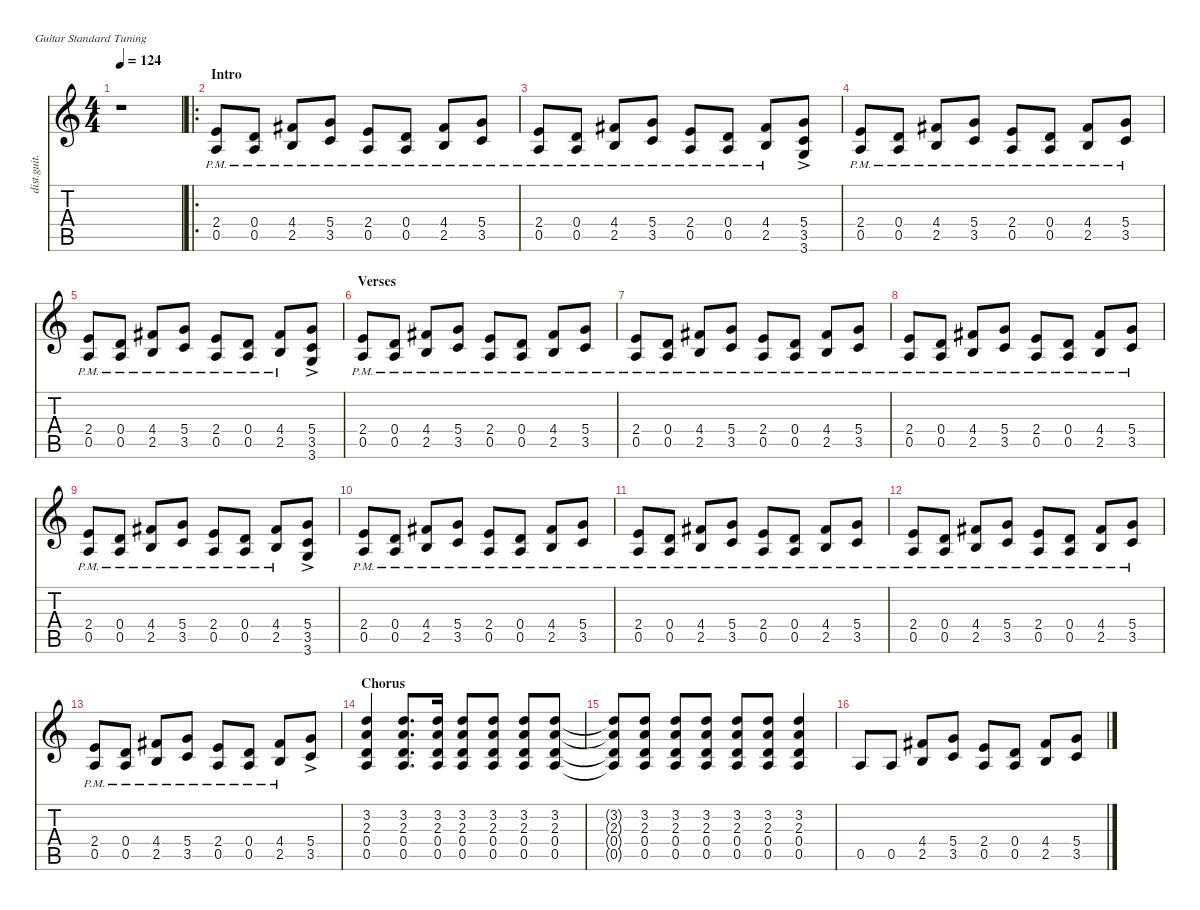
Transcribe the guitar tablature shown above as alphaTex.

\defaultSystemsLayout 4
\hideDynamics
\bracketExtendMode nobrackets
\otherSystemsTrackNameOrientation horizontal
\track ("Guitar 1" "dist.guit.") {instrument distortionguitar}
\staff {score tabs}
\tuning (E4 B3 G3 D3 A2 E2)
\ts (4 4)
\tempo 124
\clef g2
\ks c
r.1{dy f instrument distortionguitar beam Down} |
\ro
\section ("" "Intro")
(2.4{pm} 0.5{pm}).8{beam Up} (0.4{pm} 0.5{pm}).8{beam Up} (4.4{pm acc #} 2.5{pm}).8{beam Up} (5.4{pm} 3.5{pm}).8{beam Up} (2.4{pm} 0.5{pm}).8{beam Up} (0.4{pm} 0.5{pm}).8{beam Up} (4.4{pm acc #} 2.5{pm}).8{beam Up} (5.4{pm} 3.5{pm}).8{beam Up} |
(2.4{pm} 0.5{pm}).8{beam Up} (0.4{pm} 0.5{pm}).8{beam Up} (4.4{pm acc #} 2.5{pm}).8{beam Up} (5.4{pm} 3.5{pm}).8{beam Up} (2.4{pm} 0.5{pm}).8{beam Up} (0.4{pm} 0.5{pm}).8{beam Up} (4.4{pm acc #} 2.5{pm}).8{beam Up} (5.4{ac} 3.5{ac} 3.6{ac}).8{beam Up} |
(2.4{pm} 0.5{pm}).8{beam Up} (0.4{pm} 0.5{pm}).8{beam Up} (4.4{pm acc #} 2.5{pm}).8{beam Up} (5.4{pm} 3.5{pm}).8{beam Up} (2.4{pm} 0.5{pm}).8{beam Up} (0.4{pm} 0.5{pm}).8{beam Up} (4.4{pm acc #} 2.5{pm}).8{beam Up} (5.4{pm} 3.5{pm}).8{beam Up} |
(2.4{pm} 0.5{pm}).8{beam Up} (0.4{pm} 0.5{pm}).8{beam Up} (4.4{pm acc #} 2.5{pm}).8{beam Up} (5.4{pm} 3.5{pm}).8{beam Up} (2.4{pm} 0.5{pm}).8{beam Up} (0.4{pm} 0.5{pm}).8{beam Up} (4.4{pm acc #} 2.5{pm}).8{beam Up} (5.4{ac} 3.5{ac} 3.6{ac}).8{beam Up} |
\section ("" "Verses")
(2.4{pm} 0.5{pm}).8{beam Up} (0.4{pm} 0.5{pm}).8{beam Up} (4.4{pm acc #} 2.5{pm}).8{beam Up} (5.4{pm} 3.5{pm}).8{beam Up} (2.4{pm} 0.5{pm}).8{beam Up} (0.4{pm} 0.5{pm}).8{beam Up} (4.4{pm acc #} 2.5{pm}).8{beam Up} (5.4{pm} 3.5{pm}).8{beam Up} |
(2.4{pm} 0.5{pm}).8{beam Up} (0.4{pm} 0.5{pm}).8{beam Up} (4.4{pm acc #} 2.5{pm}).8{beam Up} (5.4{pm} 3.5{pm}).8{beam Up} (2.4{pm} 0.5{pm}).8{beam Up} (0.4{pm} 0.5{pm}).8{beam Up} (4.4{pm acc #} 2.5{pm}).8{beam Up} (5.4{pm} 3.5{pm}).8{beam Up} |
(2.4{pm} 0.5{pm}).8{beam Up} (0.4{pm} 0.5{pm}).8{beam Up} (4.4{pm acc #} 2.5{pm}).8{beam Up} (5.4{pm} 3.5{pm}).8{beam Up} (2.4{pm} 0.5{pm}).8{beam Up} (0.4{pm} 0.5{pm}).8{beam Up} (4.4{pm acc #} 2.5{pm}).8{beam Up} (5.4{pm} 3.5{pm}).8{beam Up} |
(2.4{pm} 0.5{pm}).8{beam Up} (0.4{pm} 0.5{pm}).8{beam Up} (4.4{pm acc #} 2.5{pm}).8{beam Up} (5.4{pm} 3.5{pm}).8{beam Up} (2.4{pm} 0.5{pm}).8{beam Up} (0.4{pm} 0.5{pm}).8{beam Up} (4.4{pm acc #} 2.5{pm}).8{beam Up} (5.4{ac} 3.5{ac} 3.6{ac}).8{beam Up} |
(2.4{pm} 0.5{pm}).8{beam Up} (0.4{pm} 0.5{pm}).8{beam Up} (4.4{pm acc #} 2.5{pm}).8{beam Up} (5.4{pm} 3.5{pm}).8{beam Up} (2.4{pm} 0.5{pm}).8{beam Up} (0.4{pm} 0.5{pm}).8{beam Up} (4.4{pm acc #} 2.5{pm}).8{beam Up} (5.4{pm} 3.5{pm}).8{beam Up} |
(2.4{pm} 0.5{pm}).8{beam Up} (0.4{pm} 0.5{pm}).8{beam Up} (4.4{pm acc #} 2.5{pm}).8{beam Up} (5.4{pm} 3.5{pm}).8{beam Up} (2.4{pm} 0.5{pm}).8{beam Up} (0.4{pm} 0.5{pm}).8{beam Up} (4.4{pm acc #} 2.5{pm}).8{beam Up} (5.4{pm} 3.5{pm}).8{beam Up} |
(2.4{pm} 0.5{pm}).8{beam Up} (0.4{pm} 0.5{pm}).8{beam Up} (4.4{pm acc #} 2.5{pm}).8{beam Up} (5.4{pm} 3.5{pm}).8{beam Up} (2.4{pm} 0.5{pm}).8{beam Up} (0.4{pm} 0.5{pm}).8{beam Up} (4.4{pm acc #} 2.5{pm}).8{beam Up} (5.4{pm} 3.5{pm}).8{beam Up} |
(2.4{pm} 0.5{pm}).8{beam Up} (0.4{pm} 0.5{pm}).8{beam Up} (4.4{pm acc #} 2.5{pm}).8{beam Up} (5.4{pm} 3.5{pm}).8{beam Up} (2.4{pm} 0.5{pm}).8{beam Up} (0.4{pm} 0.5{pm}).8{beam Up} (4.4{pm acc #} 2.5{pm}).8{beam Up} (5.4{ac} 3.5{ac}).8{beam Up} |
\section ("" "Chorus")
(3.2 2.3 0.4 0.5).4{beam Up} (3.2 2.3 0.4 0.5).8{d beam Up} (3.2 2.3 0.4 0.5).16{beam Up} (3.2 2.3 0.4 0.5).8{beam Up} (3.2 2.3 0.4 0.5).8{beam Up} (3.2 2.3 0.4 0.5).8{beam Up} (3.2 2.3 0.4 0.5).8{beam Up} |
(3.2{t} 2.3{t} 0.4{t} 0.5{t}).8{beam Up} (3.2 2.3 0.4 0.5).8{beam Up} (3.2 2.3 0.4 0.5).8{beam Up} (3.2 2.3 0.4 0.5).8{beam Up} (3.2 2.3 0.4 0.5).8{beam Up} (3.2 2.3 0.4 0.5).8{beam Up} (3.2 2.3 0.4 0.5).4{beam Up} |
0.5.8{beam Up} 0.5.8{beam Up} (4.4{acc #} 2.5).8{beam Up} (5.4 3.5).8{beam Up} (2.4 0.5).8{beam Up} (0.4 0.5).8{beam Up} (4.4{acc #} 2.5).8{beam Up} (5.4 3.5).8{beam Up}
